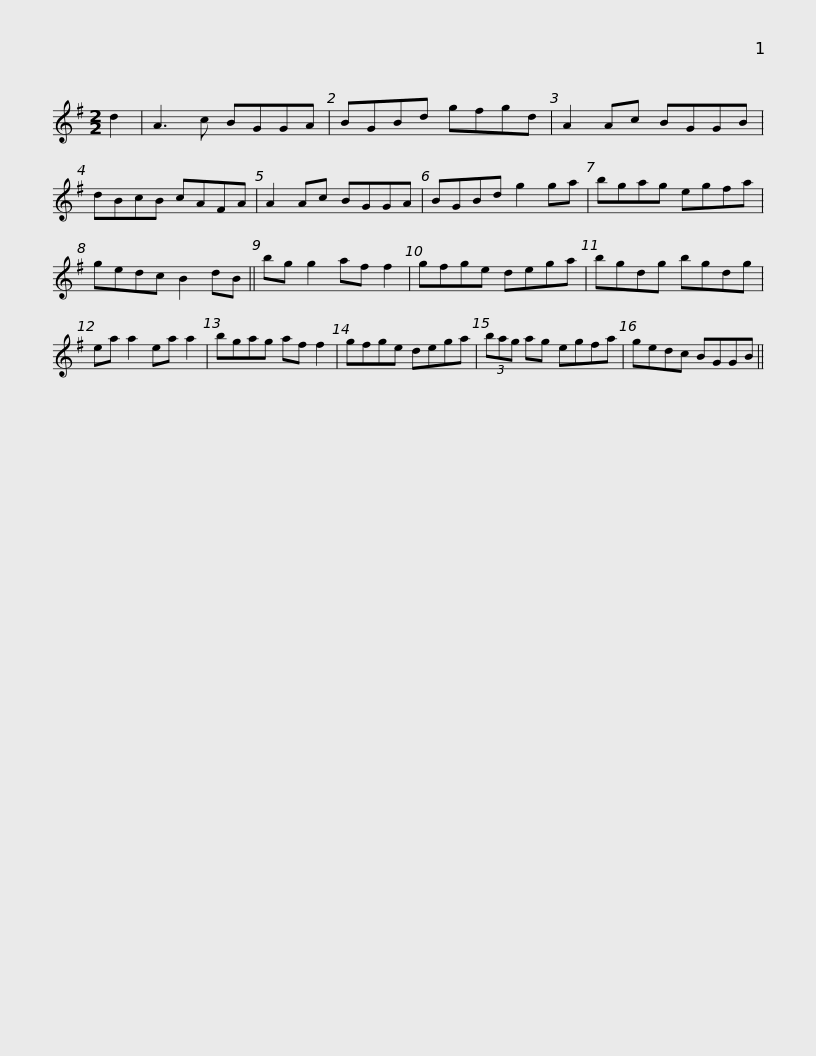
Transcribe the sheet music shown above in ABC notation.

X:1
L:1/8
M:2/2
I:linebreak $
K:G
V:1 treble
V:1
 d2 | A3 c BGGA | BGBd gfgd | A2 Ac BGGB | dBcB cAFA | %5
 A2 Ac BGGA | BGBd g2 ga |$ bgag egfa | gedc B2 dB || bg g2 af f2 | %10
 gfge dega | bgdg bgdg | ea a2 ea a2 |$ bgag af f2 | gfge dega | %15
 (3bag ag egfa | gedc BGGB || %17
